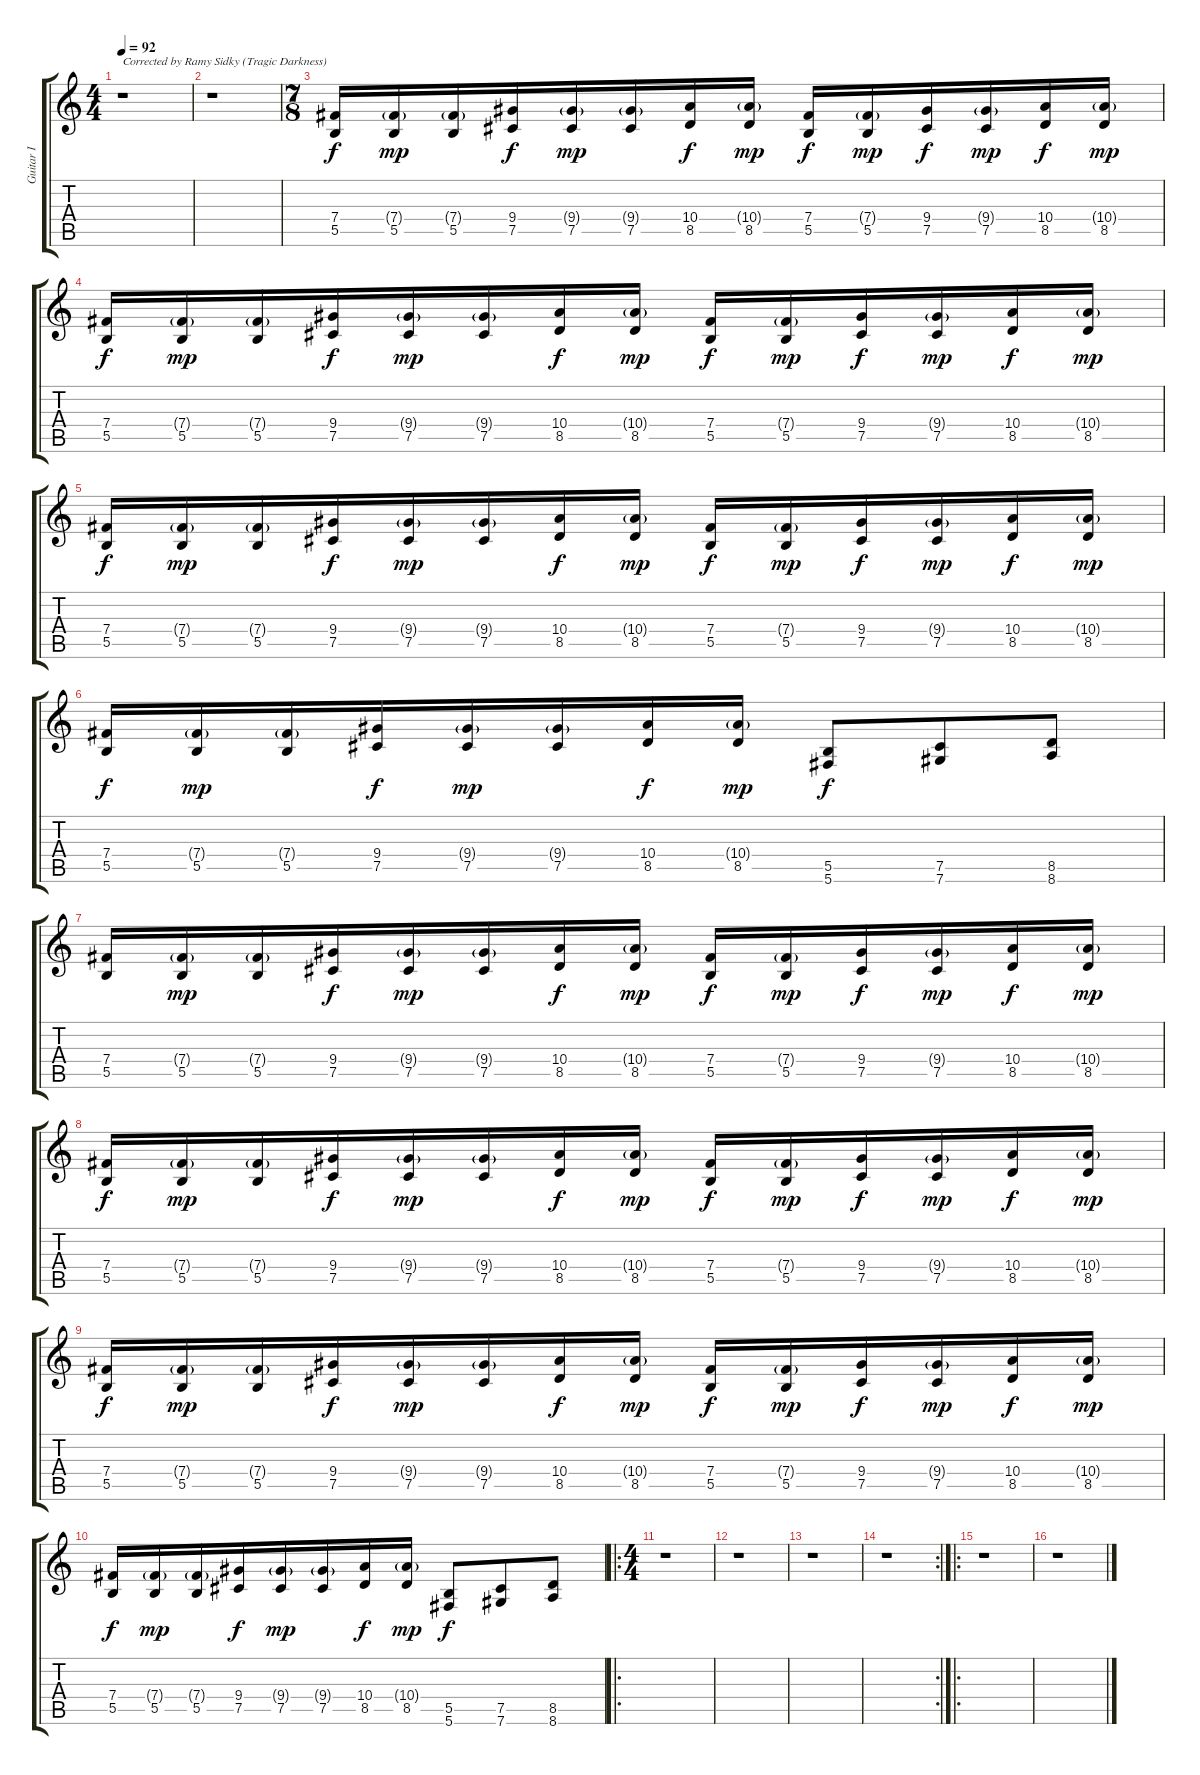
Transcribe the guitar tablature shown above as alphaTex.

\track ("Guitar I" "Guitar I") {instrument distortionguitar}
\staff {score tabs}
\tuning (Db4 Ab3 E3 B2 Gb2 Db2) {hide}
\ts (4 4)
\tempo 92
\clef g2
\ks c
r.1{txt "Corrected by Ramy Sidky (Tragic Darkness)" dy f instrument distortionguitar} |
r.1 |
\ts (7 8)
(7.4 5.5).16 (7.4{g} 5.5).16{dy mp} (7.4{g} 5.5).16 (9.4 7.5).16{dy f} (9.4{g} 7.5).16{dy mp} (9.4{g} 7.5).16 (10.4 8.5).16{dy f} (10.4{g} 8.5).16{txt "" dy mp} (7.4 5.5).16{dy f} (7.4{g} 5.5).16{dy mp} (9.4 7.5).16{dy f} (9.4{g} 7.5).16{dy mp} (10.4 8.5).16{dy f} (10.4{g} 8.5).16{dy mp} |
(7.4 5.5).16{dy f} (7.4{g} 5.5).16{dy mp} (7.4{g} 5.5).16 (9.4 7.5).16{dy f} (9.4{g} 7.5).16{dy mp} (9.4{g} 7.5).16 (10.4 8.5).16{dy f} (10.4{g} 8.5).16{dy mp} (7.4 5.5).16{dy f} (7.4{g} 5.5).16{dy mp} (9.4 7.5).16{dy f} (9.4{g} 7.5).16{dy mp} (10.4 8.5).16{dy f} (10.4{g} 8.5).16{dy mp} |
(7.4 5.5).16{dy f} (7.4{g} 5.5).16{dy mp} (7.4{g} 5.5).16 (9.4 7.5).16{dy f} (9.4{g} 7.5).16{dy mp} (9.4{g} 7.5).16 (10.4 8.5).16{dy f} (10.4{g} 8.5).16{dy mp} (7.4 5.5).16{dy f} (7.4{g} 5.5).16{dy mp} (9.4 7.5).16{dy f} (9.4{g} 7.5).16{dy mp} (10.4 8.5).16{dy f} (10.4{g} 8.5).16{dy mp} |
(7.4 5.5).16{dy f} (7.4{g} 5.5).16{dy mp} (7.4{g} 5.5).16 (9.4 7.5).16{dy f} (9.4{g} 7.5).16{dy mp} (9.4{g} 7.5).16 (10.4 8.5).16{dy f} (10.4{g} 8.5).16{dy mp} (5.5 5.6).8{dy f} (7.5 7.6).8 (8.5 8.6).8 |
(7.4 5.5).16 (7.4{g} 5.5).16{dy mp} (7.4{g} 5.5).16 (9.4 7.5).16{dy f} (9.4{g} 7.5).16{dy mp} (9.4{g} 7.5).16 (10.4 8.5).16{dy f} (10.4{g} 8.5).16{dy mp} (7.4 5.5).16{dy f} (7.4{g} 5.5).16{dy mp} (9.4 7.5).16{dy f} (9.4{g} 7.5).16{dy mp} (10.4 8.5).16{dy f} (10.4{g} 8.5).16{dy mp} |
(7.4 5.5).16{dy f} (7.4{g} 5.5).16{dy mp} (7.4{g} 5.5).16 (9.4 7.5).16{dy f} (9.4{g} 7.5).16{dy mp} (9.4{g} 7.5).16 (10.4 8.5).16{dy f} (10.4{g} 8.5).16{dy mp} (7.4 5.5).16{dy f} (7.4{g} 5.5).16{dy mp} (9.4 7.5).16{dy f} (9.4{g} 7.5).16{dy mp} (10.4 8.5).16{dy f} (10.4{g} 8.5).16{dy mp} |
(7.4 5.5).16{dy f} (7.4{g} 5.5).16{dy mp} (7.4{g} 5.5).16 (9.4 7.5).16{dy f} (9.4{g} 7.5).16{dy mp} (9.4{g} 7.5).16 (10.4 8.5).16{dy f} (10.4{g} 8.5).16{dy mp} (7.4 5.5).16{dy f} (7.4{g} 5.5).16{dy mp} (9.4 7.5).16{dy f} (9.4{g} 7.5).16{dy mp} (10.4 8.5).16{dy f} (10.4{g} 8.5).16{dy mp} |
(7.4 5.5).16{dy f} (7.4{g} 5.5).16{dy mp} (7.4{g} 5.5).16 (9.4 7.5).16{dy f} (9.4{g} 7.5).16{dy mp} (9.4{g} 7.5).16 (10.4 8.5).16{dy f} (10.4{g} 8.5).16{dy mp} (5.5 5.6).8{dy f} (7.5 7.6).8 (8.5 8.6).8 |
\ro
\ts (4 4)
r.1 |
r.1 |
r.1 |
\rc 2
r.1 |
\ro
r.1 |
r.1
